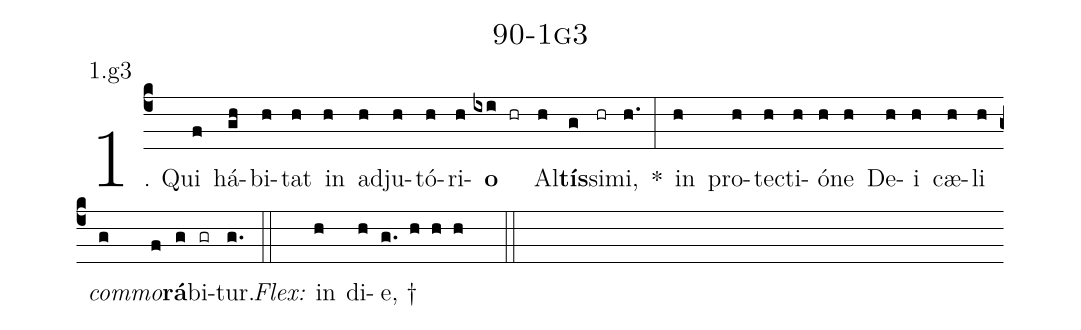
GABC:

name: 90-1g3;
annotation: 1.g3;
%%
(c4)1. Qui(f) há(gh)bi(h)tat(h) in(h) ad(h)ju(h)tó(h)ri(h)<b>o</b>(ixi hr) Al(h)<b>tís</b>(g)si(hr)mi,(h.) *(:) in(h) pro(h)tec(h)ti(h)ó(h)ne(h) De(h)i(h) cæ(h)li(h) <i>com</i>(g)<i>mo</i>(f)<b>rá</b>(g)bi(gr)tur.(g.) (::)
<i>Flex:</i>()  in(h) di(h)e, †(g. h h h  ::)
